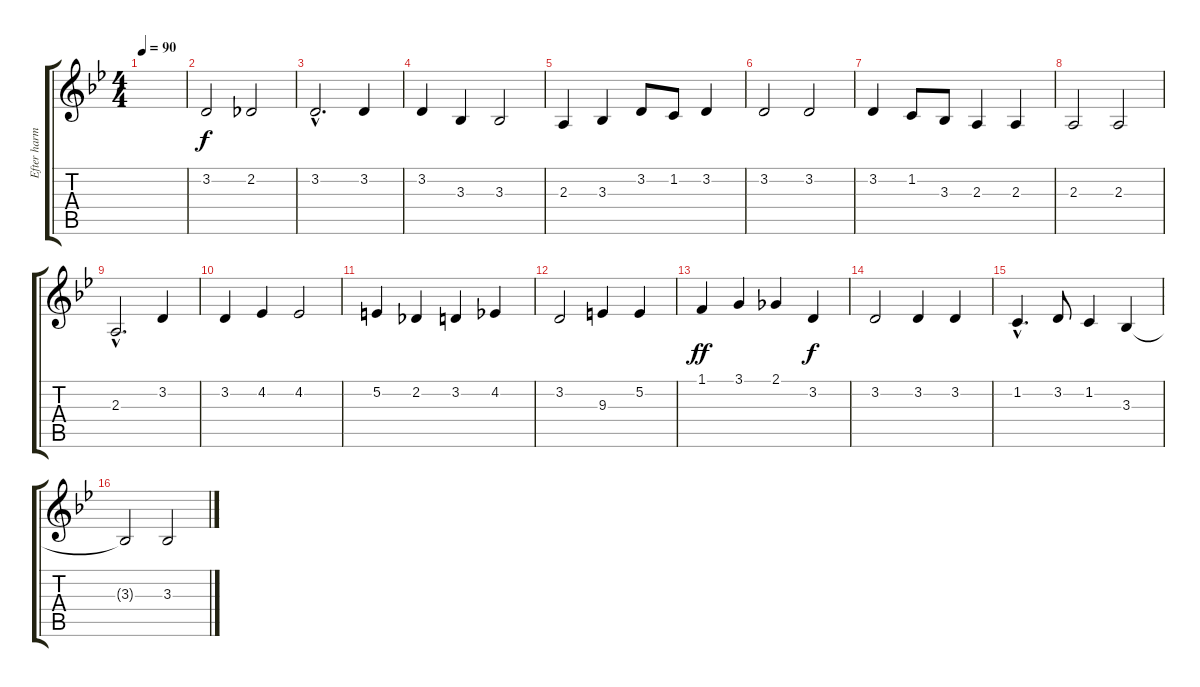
\track ("Efter harmonisering av" "Efter harm") {instrument drawbarorgan}
\staff {score tabs}
\tuning (E4 B3 G3 D3 A2 E2) {hide}
\ts (4 4)
\tempo 90
\clef g2
\ks bb
|
3.2.2 2.2.2 |
3.2{hac}.2{d} 3.2.4 |
3.2.4 3.3.4 3.3.2 |
2.3.4 3.3.4 3.2.8 1.2.8 3.2.4 |
3.2.2 3.2.2 |
3.2.4 1.2.8 3.3.8 2.3.4 2.3.4 |
2.3.2 2.3.2 |
2.3{hac}.2{d} 3.2.4 |
3.2.4 4.2.4 4.2.2 |
5.2.4 2.2.4 3.2.4 4.2.4 |
3.2.2 9.3.4 5.2.4 |
1.1.4{dy ff} 3.1.4 2.1.4 3.2.4{dy f} |
3.2.2 3.2.4 3.2.4 |
1.2{hac}.4{d} 3.2.8 1.2.4 3.3.4 |
3.3{t}.2 3.3.2
